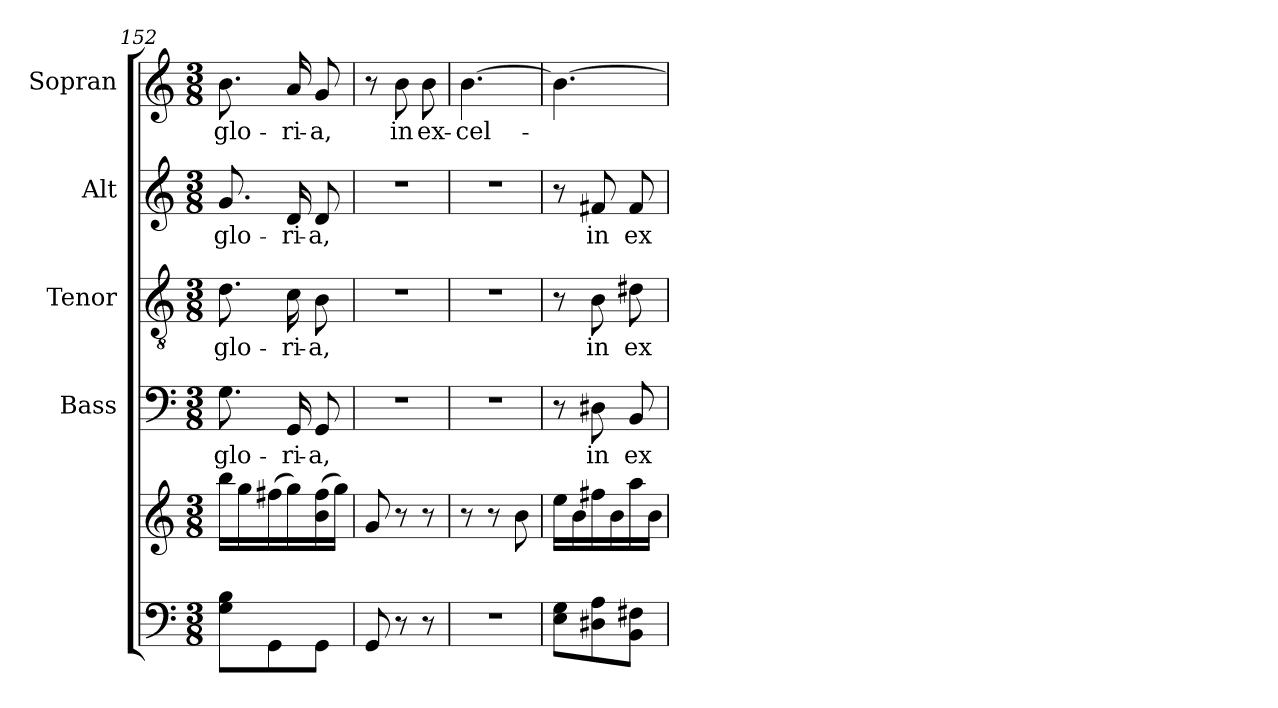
**kern	**kern	**kern	**text	**kern	**text	**kern	**text	**kern	**text
*part5	*part5	*part4	*part4	*part3	*part3	*part2	*part2	*part1	*part1
*staff6	*staff5	*staff4	*staff4	*staff3	*staff3	*staff2	*staff2	*staff1	*staff1
*	*	*I"Bass	*	*I"Tenor	*	*I"Alt	*	*I"Sopran	*
*	*	*I'B.	*	*I'T.	*	*I'A.	*	*I'S.	*
*clefF4	*clefG2	*clefF4	*	*clefGv2	*	*clefG2	*	*clefG2	*
*k[]	*k[]	*k[]	*	*k[]	*	*k[]	*	*k[]	*
*C:	*C:	*C:	*	*C:	*	*C:	*	*C:	*
*M3/8	*M3/8	*M3/8	*	*M3/8	*	*M3/8	*	*M3/8	*
=152	=152	=152	=152	=152	=152	=152	=152	=152	=152
!	!	!	!LO:LY:b	!	!LO:LY:b	!	!LO:LY:b	!	!LO:LY:b
8G\ 8B\L	16bb\LL	8.G\	glo-	8.d\	glo-	8.g/	glo-	8.b\	glo-
.	16gg\	.	.	.	.	.	.	.	.
8GG\	(>16ff#X\	.	.	.	.	.	.	.	.
!	!	!	!LO:LY:b	!	!LO:LY:b	!	!LO:LY:b	!	!LO:LY:b
.	16gg\)	16GG/	-ri-	16c\	-ri-	16d/	-ri-	16a/	-ri-
!	!	!	!LO:LY:b	!	!LO:LY:b	!	!LO:LY:b	!	!LO:LY:b
8GG\J	(>16b\ 16ff#\	8GG/	-a,	8B\	-a,	8d/	-a,	8g/	-a,
.	16gg\JJ)	.	.	.	.	.	.	.	.
=153	=153	=153	=153	=153	=153	=153	=153	=153	=153
8GG/	8g/	4.r	.	4.r	.	4.r	.	8r	.
!	!	!	!	!	!	!	!	!	!LO:LY:b
8r	8r	.	.	.	.	.	.	8b\	in
!	!	!	!	!	!	!	!	!	!LO:LY:b
8r	8r	.	.	.	.	.	.	8b\	ex-
=154	=154	=154	=154	=154	=154	=154	=154	=154	=154
!	!	!	!	!	!	!	!	!	!LO:LY:b
4.r	8r	4.r	.	4.r	.	4.r	.	[4.b\	-cel-
.	8r	.	.	.	.	.	.	.	.
.	8b\	.	.	.	.	.	.	.	.
=155	=155	=155	=155	=155	=155	=155	=155	=155	=155
8E\ 8G\L	16ee\LL	8r	.	8r	.	8r	.	4.b\_	.
.	16b\	.	.	.	.	.	.	.	.
!	!	!	!LO:LY:b	!	!LO:LY:b	!	!LO:LY:b	!	!
8D#X\ 8A\	16ff#X\	8D#X\	in	8B\	in	8f#X/	in	.	.
.	16b\	.	.	.	.	.	.	.	.
!	!	!	!LO:LY:b	!	!LO:LY:b	!	!LO:LY:b	!	!
8BB\ 8F#X\J	16aa\	8BB/	ex-	8d#X\	ex-	8f#/	ex-	.	.
.	16b\JJ	.	.	.	.	.	.	.	.
=	=	=	=	=	=	=	=	=	=
*-	*-	*-	*-	*-	*-	*-	*-	*-	*-
